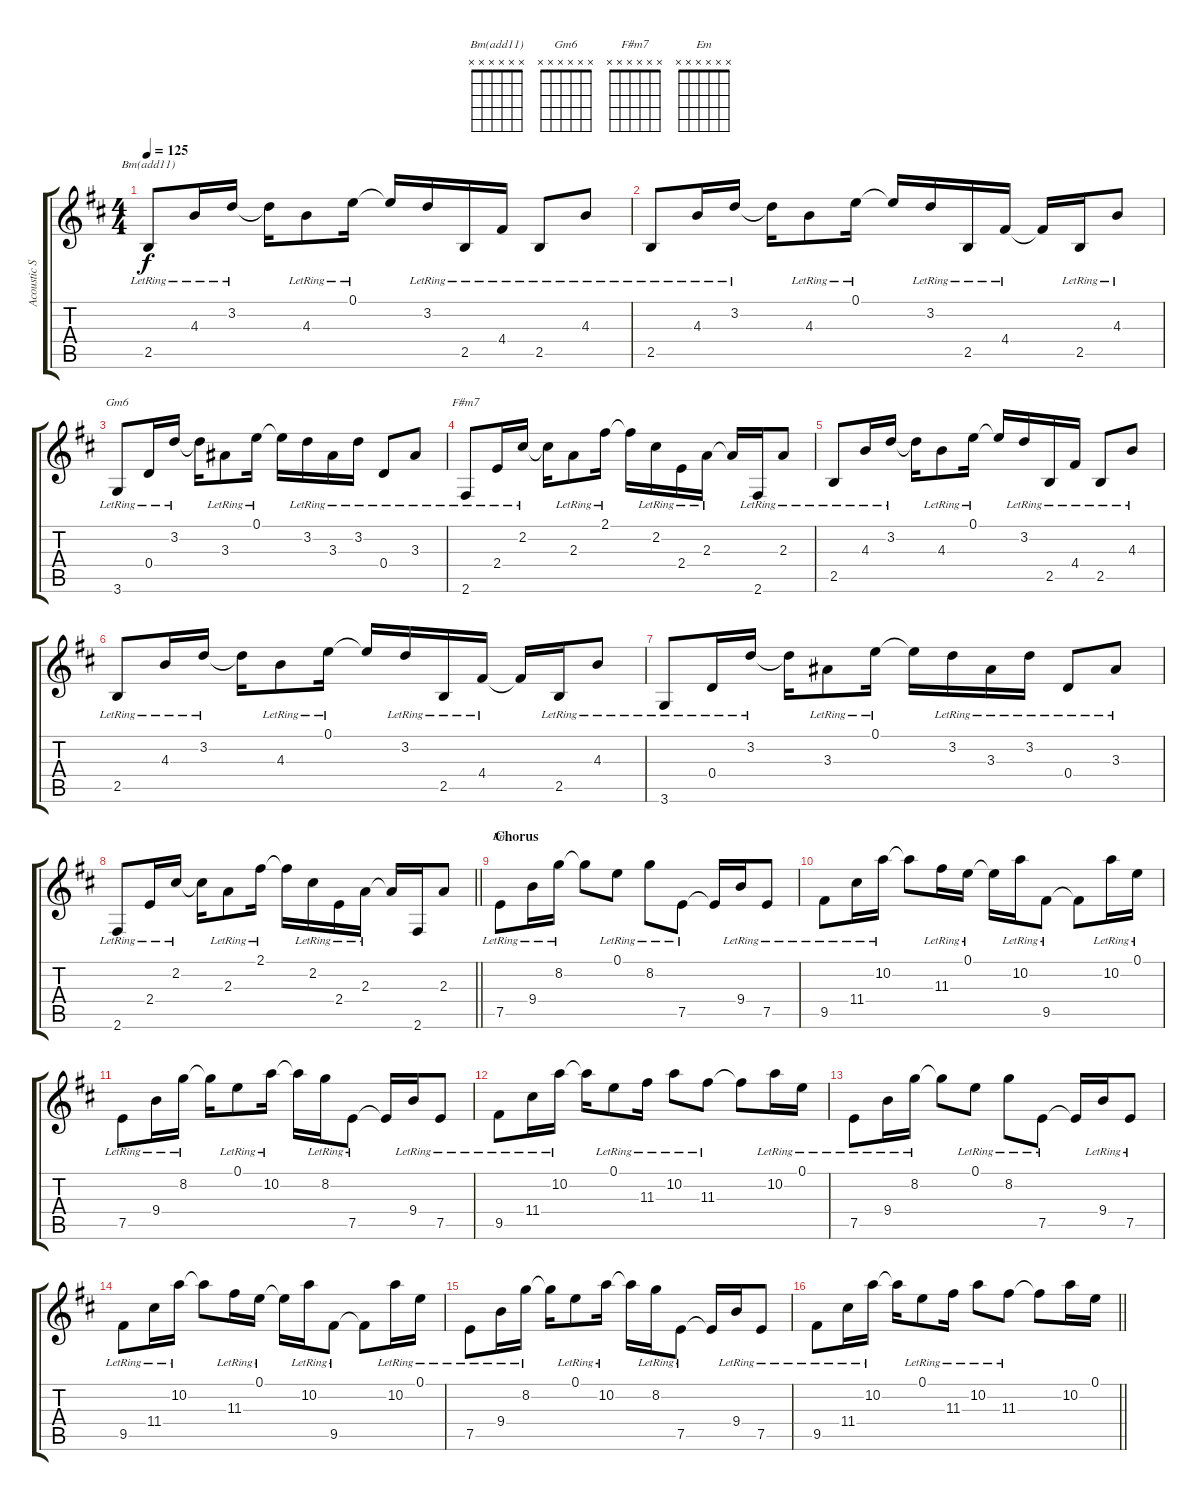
\track ("Acoustic Steel-Stringed" "Acoustic S") {instrument acousticguitarsteel}
\staff {score tabs}
\tuning (E4 B3 G3 D3 A2 E2) {hide}
\chord ("Bm(add11)" x x x x x x)
\chord ("Gm6" x x x x x x)
\chord ("F#m7" x x x x x x)
\chord ("Em" x x x x x x)
\ts (4 4)
\tempo 125
\clef g2
\ks bminor
2.5{lr}.8{ch "Bm(add11)" dy f} 4.3{lr}.16 3.2{lr}.16 3.2{t}.16 4.3{lr}.8 0.1{lr}.16 0.1{t}.16 3.2{lr}.16 2.5{lr}.16 4.4{lr}.16 2.5{lr}.8 4.3{lr}.8 |
2.5{lr}.8 4.3{lr}.16 3.2{lr}.16 3.2{t}.16 4.3{lr}.8 0.1{lr}.16 0.1{t}.16 3.2{lr}.16 2.5{lr}.16 4.4{lr}.16 4.4{t}.16 2.5{lr}.16 4.3{lr}.8 |
3.6{lr}.8{ch "Gm6"} 0.4{lr}.16 3.2{lr}.16 3.2{t}.16 3.3{lr}.8 0.1{lr}.16 0.1{t}.16 3.2{lr}.16 3.3{lr}.16 3.2{lr}.16 0.4{lr}.8 3.3{lr}.8 |
2.6{lr}.8{ch "F#m7"} 2.4{lr}.16 2.2{lr}.16 2.2{t}.16 2.3{lr}.8 2.1{lr}.16 2.1{t}.16 2.2{lr}.16 2.4{lr}.16 2.3{lr}.16 2.3{t}.16 2.6{lr}.16 2.3{lr}.8 |
2.5{lr}.8 4.3{lr}.16 3.2{lr}.16 3.2{t}.16 4.3{lr}.8 0.1{lr}.16 0.1{t}.16 3.2{lr}.16 2.5{lr}.16 4.4{lr}.16 2.5{lr}.8 4.3{lr}.8 |
2.5{lr}.8 4.3{lr}.16 3.2{lr}.16 3.2{t}.16 4.3{lr}.8 0.1{lr}.16 0.1{t}.16 3.2{lr}.16 2.5{lr}.16 4.4{lr}.16 4.4{t}.16 2.5{lr}.16 4.3{lr}.8 |
3.6{lr}.8 0.4{lr}.16 3.2{lr}.16 3.2{t}.16 3.3{lr}.8 0.1{lr}.16 0.1{t}.16 3.2{lr}.16 3.3{lr}.16 3.2{lr}.16 0.4{lr}.8 3.3{lr}.8 |
\barLineRight lightlight
2.6{lr}.8 2.4{lr}.16 2.2{lr}.16 2.2{t}.16 2.3{lr}.8 2.1{lr}.16 2.1{t}.16 2.2{lr}.16 2.4{lr}.16 2.3{lr}.16 2.3{t}.16 2.6.16 2.3.8 |
\section ("" "Chorus")
7.5{lr}.8{ch "Em"} 9.4{lr}.16 8.2{lr}.16 8.2{t}.8 0.1{lr}.8 8.2{lr}.8 7.5{lr}.8 7.5{t}.16 9.4{lr}.16 7.5{lr}.8 |
9.5{lr}.8 11.4{lr}.16 10.2{lr}.16 10.2{t}.8 11.3{lr}.16 0.1{lr}.16 0.1{t}.16 10.2{lr}.16 9.5{lr}.8 9.5{t}.8 10.2{lr}.16 0.1{lr}.16 |
7.5{lr}.8 9.4{lr}.16 8.2{lr}.16 8.2{t}.16 0.1{lr}.8 10.2{lr}.16 10.2{t}.16 8.2{lr}.16 7.5{lr}.8 7.5{t}.16 9.4{lr}.16 7.5{lr}.8 |
9.5{lr}.8 11.4{lr}.16 10.2{lr}.16 10.2{t}.16 0.1{lr}.8 11.3{lr}.16 10.2{lr}.8 11.3{lr}.8 11.3{t}.8 10.2{lr}.16 0.1{lr}.16 |
7.5{lr}.8 9.4{lr}.16 8.2{lr}.16 8.2{t}.8 0.1{lr}.8 8.2{lr}.8 7.5{lr}.8 7.5{t}.16 9.4{lr}.16 7.5{lr}.8 |
9.5{lr}.8 11.4{lr}.16 10.2{lr}.16 10.2{t}.8 11.3{lr}.16 0.1{lr}.16 0.1{t}.16 10.2{lr}.16 9.5{lr}.8 9.5{t}.8 10.2{lr}.16 0.1{lr}.16 |
7.5{lr}.8 9.4{lr}.16 8.2{lr}.16 8.2{t}.16 0.1{lr}.8 10.2{lr}.16 10.2{t}.16 8.2{lr}.16 7.5{lr}.8 7.5{t}.16 9.4{lr}.16 7.5{lr}.8 |
\barLineRight lightlight
9.5{lr}.8 11.4{lr}.16 10.2{lr}.16 10.2{t}.16 0.1{lr}.8 11.3{lr}.16 10.2{lr}.8 11.3{lr}.8 11.3{t}.8 10.2.16 0.1.16
